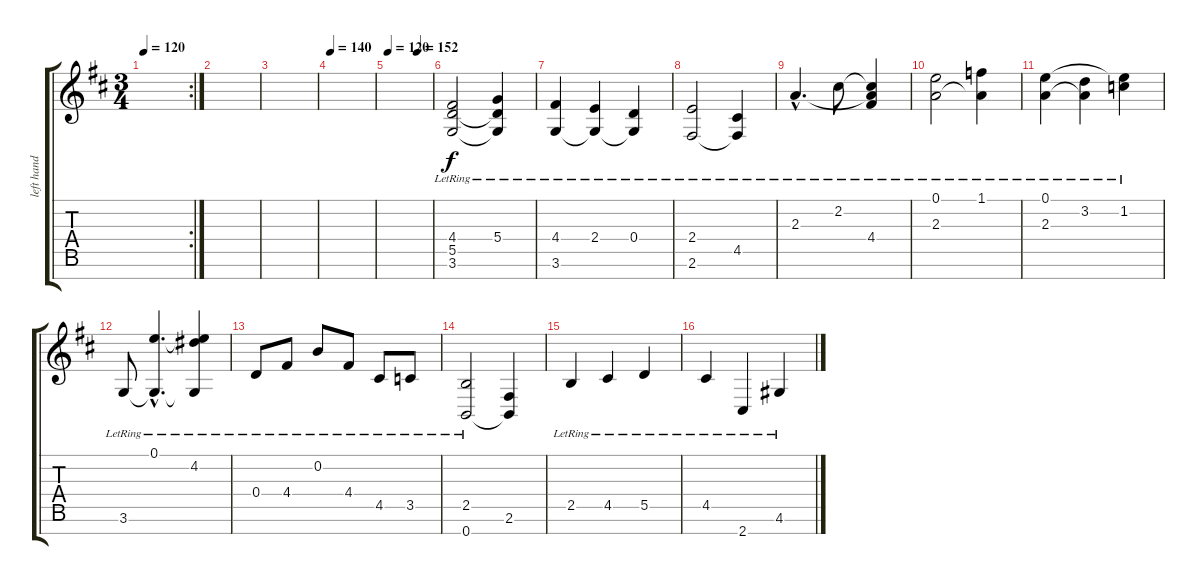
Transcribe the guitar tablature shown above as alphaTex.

\track ("left hand" "left hand") {instrument acousticgrandpiano}
\staff {score tabs}
\tuning (E5 B4 G4 D4 A3 E3 B2) {hide}
\rc 2
\ts (3 4)
\tempo 120
\clef g2
\ks d
|
|
|
\tempo 140
|
\tempo 120
\tempo (152 0.6666666666666666)
|
(4.4{lr} 5.5{lr} 3.6{lr}).2 (5.4{lr} 5.5{t} 3.6{t}).4 |
(4.4{lr} 3.6{lr}).4 (2.4{lr} 3.6{t}).4 (0.4{lr} 3.6{t}).4 |
(2.4{lr} 2.6{lr}).2 (4.5{lr} 2.6{t}).4 |
2.3{hac lr}.4{d} 2.2{lr}.8 (2.2{t} 2.3{t} 4.4{lr}).4 |
(0.1{lr} 2.3{lr}).2 (1.1{lr} 2.3{t}).4 |
(0.1{lr} 2.3{lr}).4 (3.2{lr} 2.3{t}).4 (0.1{t} 1.2{lr}).4 |
3.6{lr}.8 (0.1{hac lr} 3.6{hac t}).4{d} (0.1{t} 4.2{lr} 3.6{t}).4 |
0.4{lr}.8 4.4{lr}.8 0.2{lr}.8 4.4{lr}.8 4.5{lr}.8 3.5{lr}.8 |
(2.5 0.7{lr}).2 (2.6 0.7{t}).4 |
2.5{lr}.4 4.5{lr}.4 5.5{lr}.4 |
4.5{lr}.4 2.7{lr}.4 4.6{lr}.4
